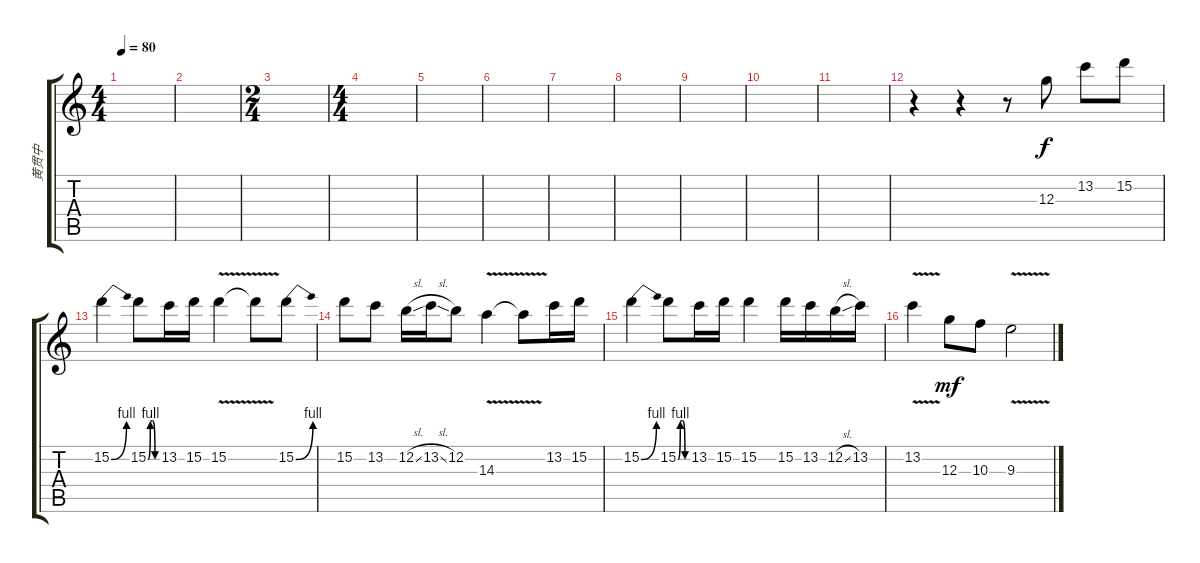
\track ("黄贯中" "黄贯中") {instrument overdrivenguitar}
\staff {score tabs}
\tuning (E4 B3 G3 D3 A2 E2) {hide}
\ts (4 4)
\tempo 80
\clef g2
\ks c
|
|
\ts (2 4)
|
\ts (4 4)
|
|
|
|
|
|
|
|
r.4 r.4 r.8 12.3.8 13.2.8 15.2.8 |
15.2{be (bend 0 0 60 4)}.4 15.2{be (custom 0 0 15 4 30 4 45 0 60 0)}.8 13.2.16 15.2.16 15.2{v}.4 15.2{t}.8 15.2{be (bend 0 0 60 4)}.8 |
15.2.8 13.2.8 12.2{sl}.16 13.2{sl}.16 12.2.8 14.3{v}.4 14.3{t}.8 13.2.16 15.2.16 |
15.2{be (bend 0 0 60 4)}.4 15.2{be (custom 0 0 15 4 30 4 45 0 60 0)}.8 13.2.16 15.2.16 15.2.4 15.2.16 13.2.16 12.2{sl}.16 13.2.16 |
13.2{v}.4 12.3.8{dy mf} 10.3.8 9.3{v}.2
